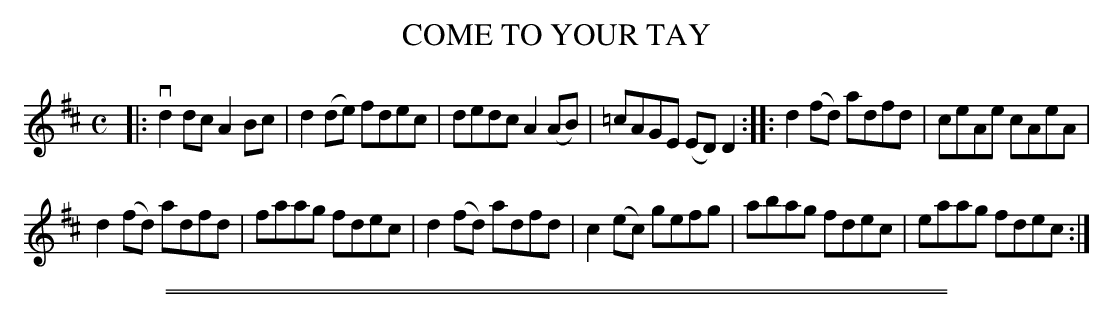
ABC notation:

X:1
T: COME TO YOUR TAY
M: C
L: 1/8
K: D
|:\
vd2dc  A2Bc | d2(de) fdec |\
dedc A2(AB) |=cAGE (ED)D2 ::\
d2(fd) adfd | ceAe   cAeA |
d2(fd) adfd | faag   fdec |\
d2(fd) adfd | c2(ec) gefg |\
abag   fdec | eaag   fdec :|
